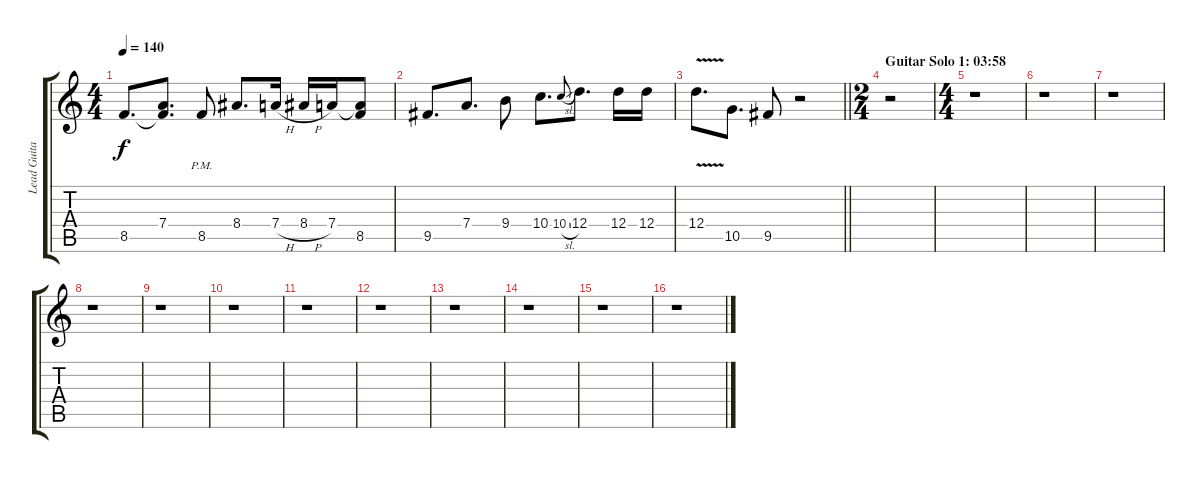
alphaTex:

\track ("Lead Guitar 1 (Distortion)" "Lead Guita") {instrument distortionguitar}
\staff {score tabs}
\tuning (E4 B3 G3 D3 A2 E2) {hide}
\ts (4 4)
\tempo 140
\clef g2
\ks c
8.5.8{d dy f} (7.4 8.5{t}).8{d} 8.5{pm}.8 8.4.8{d} 7.4{h}.16 8.4{h}.16 7.4.16 (7.4{t} 8.5).8 |
9.5.8{d} 7.4.8{d} 9.4.8 10.4.8{d} 10.4{sl}.8{gr onbeat} 12.4.8{d} 12.4.16 12.4.16 |
\barLineRight lightlight
12.4{v}.8{d} 10.5.8{d} 9.5.8 r.2 |
\ts (2 4)
\section ("" "Guitar Solo 1: 03:58")
r.2 |
\ts (4 4)
r.1 |
r.1 |
r.1 |
r.1 |
r.1 |
r.1 |
r.1 |
r.1 |
r.1 |
r.1 |
r.1 |
r.1
